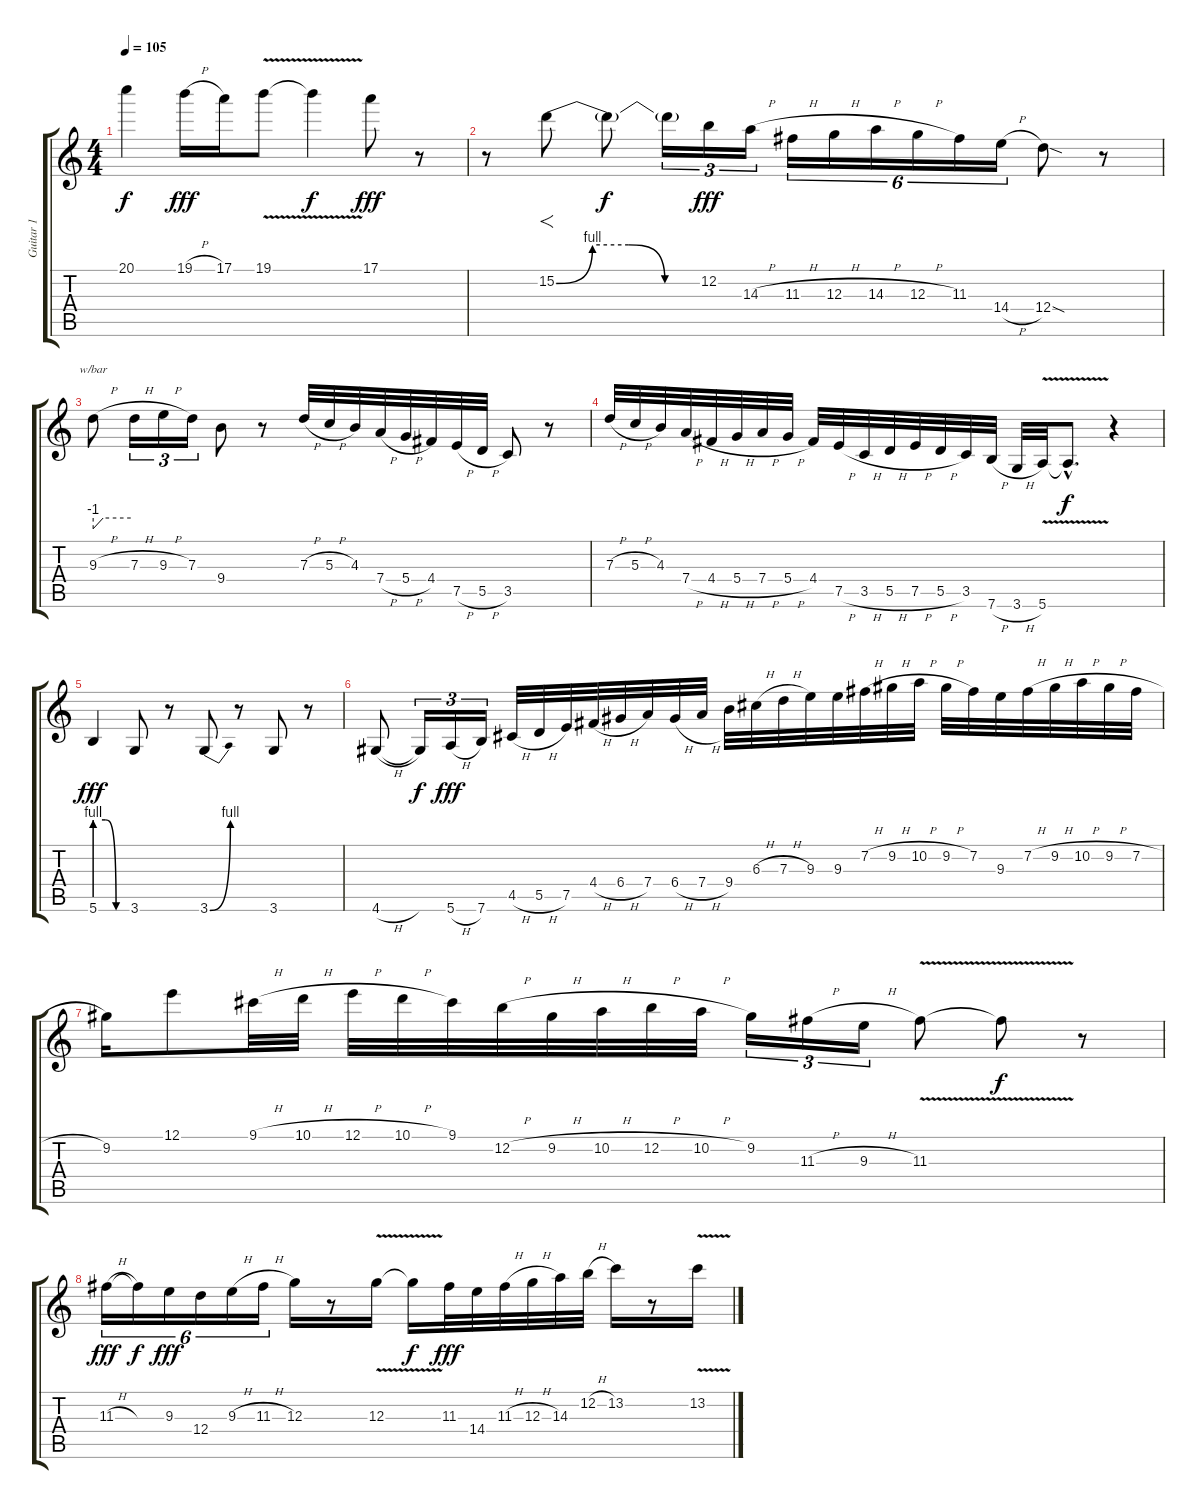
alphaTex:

\track ("Guitar 1" "Guitar 1") {instrument distortionguitar}
\staff {score tabs}
\tuning (E4 B3 G3 D3 A2 E2) {hide}
\ts (4 4)
\tempo 105
\clef g2
\ks c
20.1{t}.4{dy f} 19.1{h}.16{dy fff} 17.1.16 19.1{v}.8 19.1{t}.4{dy f} 17.1.8{dy fff} r.8 |
r.8 15.2{be (custom 0 0 15 4 30 4 45 0 60 0)}.8{f} 15.2{t}.8{dy f} 15.2{t}.16{tu (3 2)} 12.2.16{tu (3 2) dy fff} 14.3{h}.16{tu (3 2)} 11.3{h}.16{tu (6 4)} 12.3{h}.16{tu (6 4)} 14.3{h}.16{tu (6 4)} 12.3{h}.16{tu (6 4)} 11.3.16{tu (6 4)} 14.4{h}.16{tu (6 4)} 12.4{sod}.8 r.8 |
9.3{h}.8{tbe (custom default 0 -4 16 0 60 0)} 7.3{h}.16{tu (3 2)} 9.3{h}.16{tu (3 2)} 7.3.16{tu (3 2)} 9.4.8 r.8 7.3{h}.32 5.3{h}.32 4.3.32 7.4{h}.32 5.4{h}.32 4.4.32 7.5{h}.32 5.5{h}.32 3.5.8 r.8 |
7.3{h}.32 5.3{h}.32 4.3.32 7.4{h}.32 4.4{h}.32 5.4{h}.32 7.4{h}.32 5.4{h}.32 4.4.32 7.5{h}.32 3.5{h}.32 5.5{h}.32 7.5{h}.32 5.5{h}.32 3.5.32 7.6{h}.32 3.6{h}.32 5.6{v}.32 5.6{hac t}.8{d dy f} r.4 |
5.6{be (custom 0 4 20 4 40 0 60 0)}.4{dy fff} 3.6.8 r.8 3.6{be (bend 0 0 60 4)}.8 r.8 3.6.8 r.8 |
4.6{h}.8 4.6{t}.16{tu (3 2) dy f} 5.6{h}.16{tu (3 2) dy fff} 7.6.16{tu (3 2)} 4.5{h}.32 5.5{h}.32 7.5.32 4.4{h}.32 6.4{h}.32 7.4.32 6.4{h}.32 7.4{h}.32 9.4.32 6.3{h}.32 7.3{h}.32 9.3.32 9.3.32 7.2{h}.32 9.2{h}.32 10.2{h}.32 9.2{h}.32 7.2.32 9.3.32 7.2{h}.32 9.2{h}.32 10.2{h}.32 9.2{h}.32 7.2{h}.32 |
9.2.16 12.1.8 9.1{h}.32 10.1{h}.32 12.1{h}.32 10.1{h}.32 9.1.32 12.2{h}.32 9.2{h}.32 10.2{h}.32 12.2{h}.32 10.2{h}.32 9.2.16{tu (3 2)} 11.3{h}.16{tu (3 2)} 9.3{h}.16{tu (3 2)} 11.3{v}.8 11.3{t}.8{dy f} r.8 |
11.3{h}.16{tu (6 4) dy fff} 11.3{t}.16{tu (6 4) dy f} 9.3.16{tu (6 4) dy fff} 12.4.16{tu (6 4)} 9.3{h}.16{tu (6 4)} 11.3{h}.16{tu (6 4)} 12.3.16 r.8 12.3{v}.16 12.3{t}.16{dy f} 11.3.32{dy fff} 14.4.32 11.3{h}.32 12.3{h}.32 14.3.32 12.2{h}.32 13.2.16 r.8 13.2{v}.16
